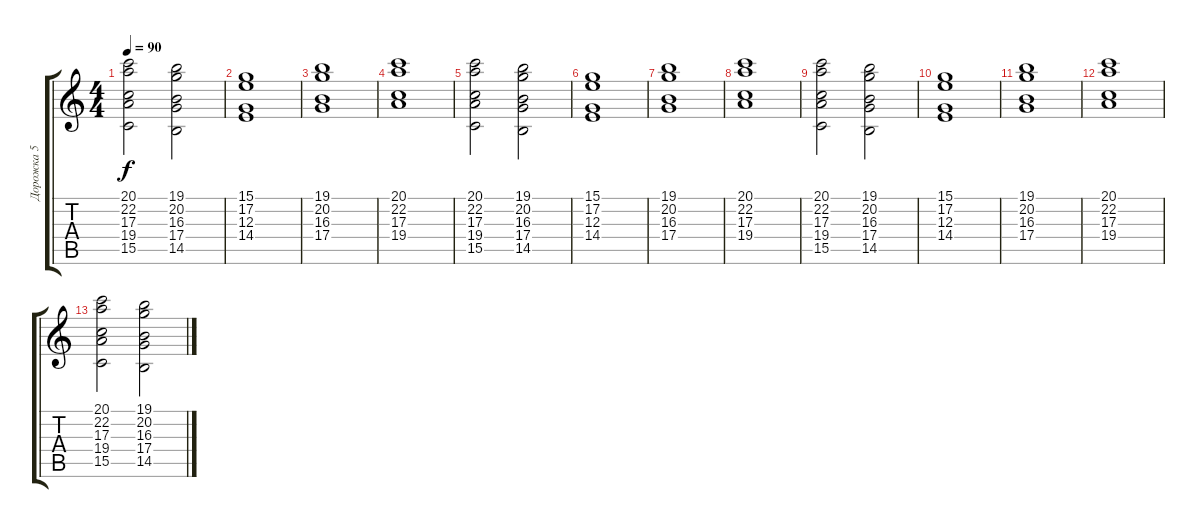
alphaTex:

\track ("Дорожка 5" "Дорожка 5") {instrument synthstrings2}
\staff {score tabs}
\tuning (E4 B3 G3 D3 A2 D2) {hide}
\ts (4 4)
\tempo 90
\clef g2
\ks c
(20.1 22.2 17.3 19.4 15.5).2{dy f} (19.1 20.2 16.3 17.4 14.5).2 |
(15.1 17.2 12.3 14.4).1 |
(19.1 20.2 16.3 17.4).1 |
(20.1 22.2 17.3 19.4).1 |
(20.1 22.2 17.3 19.4 15.5).2 (19.1 20.2 16.3 17.4 14.5).2 |
(15.1 17.2 12.3 14.4).1 |
(19.1 20.2 16.3 17.4).1 |
(20.1 22.2 17.3 19.4).1 |
(20.1 22.2 17.3 19.4 15.5).2 (19.1 20.2 16.3 17.4 14.5).2 |
(15.1 17.2 12.3 14.4).1 |
(19.1 20.2 16.3 17.4).1 |
(20.1 22.2 17.3 19.4).1 |
(20.1 22.2 17.3 19.4 15.5).2 (19.1 20.2 16.3 17.4 14.5).2
